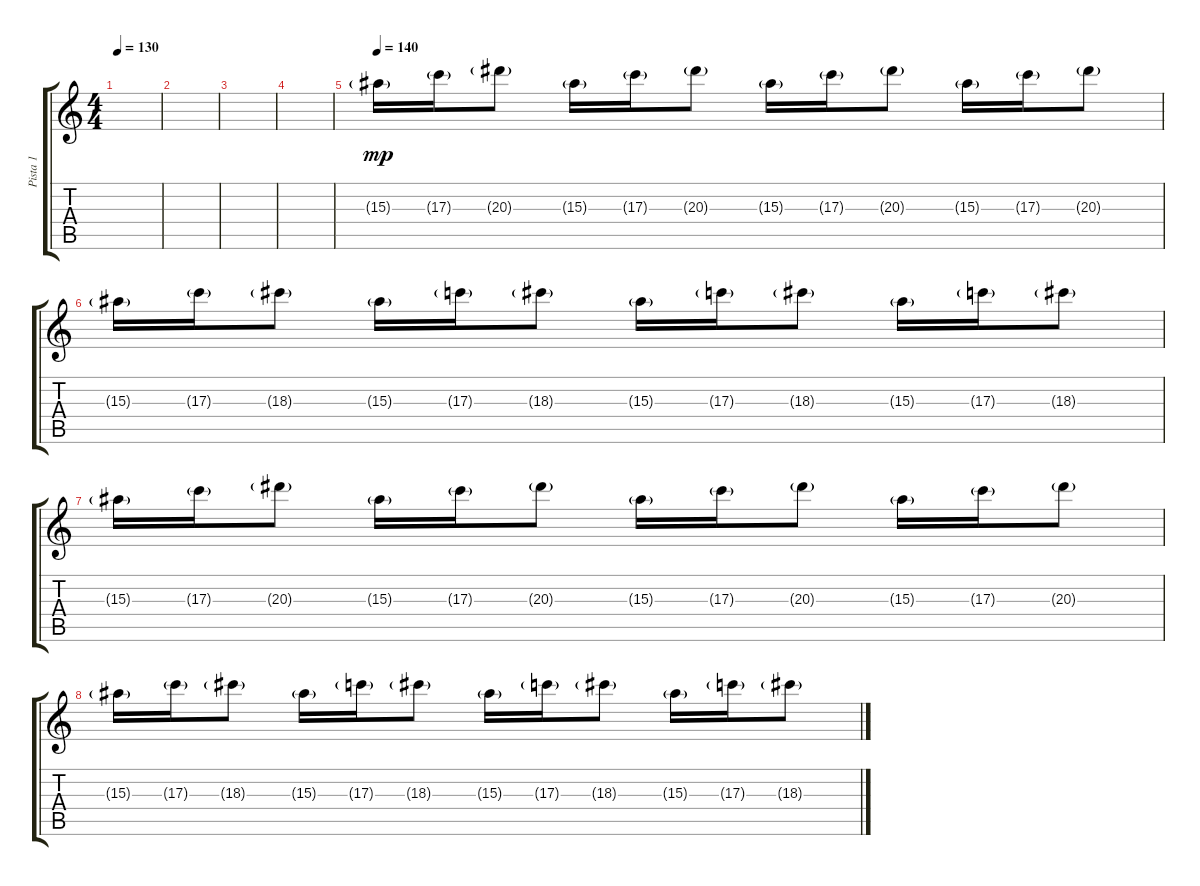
\track ("Pista 1" "Pista 1") {instrument electricguitarjazz}
\staff {score tabs}
\tuning (E4 B3 G3 D3 A2 E2) {hide}
\ts (4 4)
\tempo 130
\clef g2
\ks c
|
|
|
|
\tempo 140
15.3{g}.16{dy mp} 17.3{g}.16 20.3{g}.8 15.3{g}.16 17.3{g}.16 20.3{g}.8 15.3{g}.16 17.3{g}.16 20.3{g}.8 15.3{g}.16 17.3{g}.16 20.3{g}.8 |
15.3{g}.16 17.3{g}.16 18.3{g}.8 15.3{g}.16 17.3{g}.16 18.3{g}.8 15.3{g}.16 17.3{g}.16 18.3{g}.8 15.3{g}.16 17.3{g}.16 18.3{g}.8 |
15.3{g}.16 17.3{g}.16 20.3{g}.8 15.3{g}.16 17.3{g}.16 20.3{g}.8 15.3{g}.16 17.3{g}.16 20.3{g}.8 15.3{g}.16 17.3{g}.16 20.3{g}.8 |
15.3{g}.16 17.3{g}.16 18.3{g}.8 15.3{g}.16 17.3{g}.16 18.3{g}.8 15.3{g}.16 17.3{g}.16 18.3{g}.8 15.3{g}.16 17.3{g}.16 18.3{g}.8
